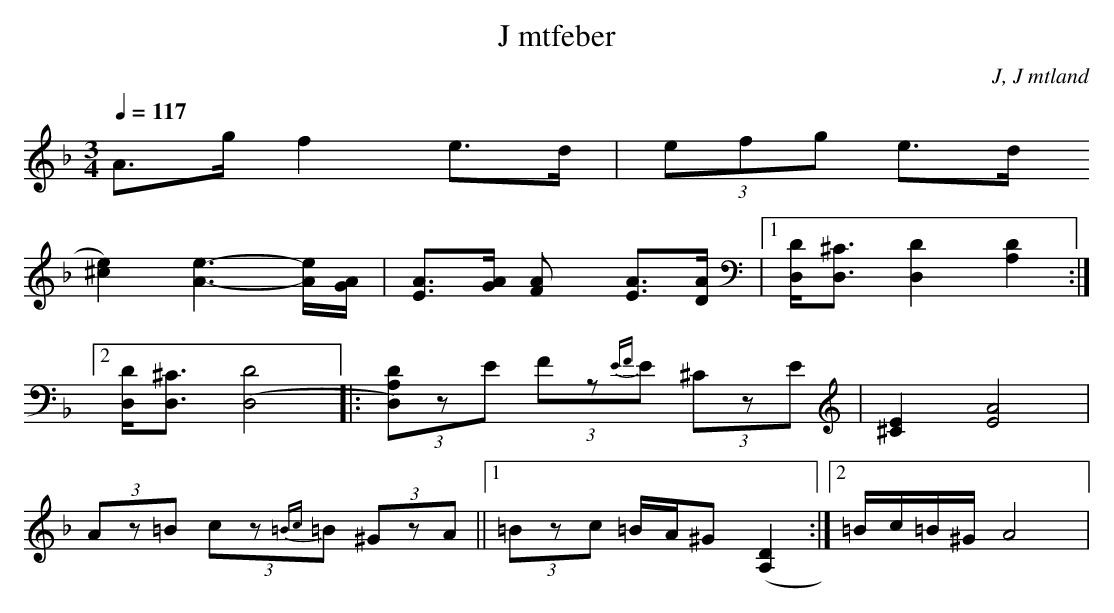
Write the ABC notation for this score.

X:1
T: J mtfeber
O: J, J mtland
M:3/4
L:1/8
Q:1/4=117
K:Dm
A>g f2 e>d|(3efg e>d
[^c2e2)] [A3e3] -[A/e/][A/G/]| [AE]>[AG] [A2F] [AE]>[AD] |[1[D,/D/][D,3/2^C3/2] [D,2D2] [D2A,2] :|
[2 [D,/D/][D,3/2^C3/2] [(D,4D4] |: (3[D,)A,D]zE (3Fz{EF}E (3^CzE | [^C2E2] [E4A4]|
(3Az=B (3cz{=Bc}=B (3^GzA||[1 (3=Bzc =B/A/^G ([A,D]2 :| [2 =B/c/=B/^G/ A4|
